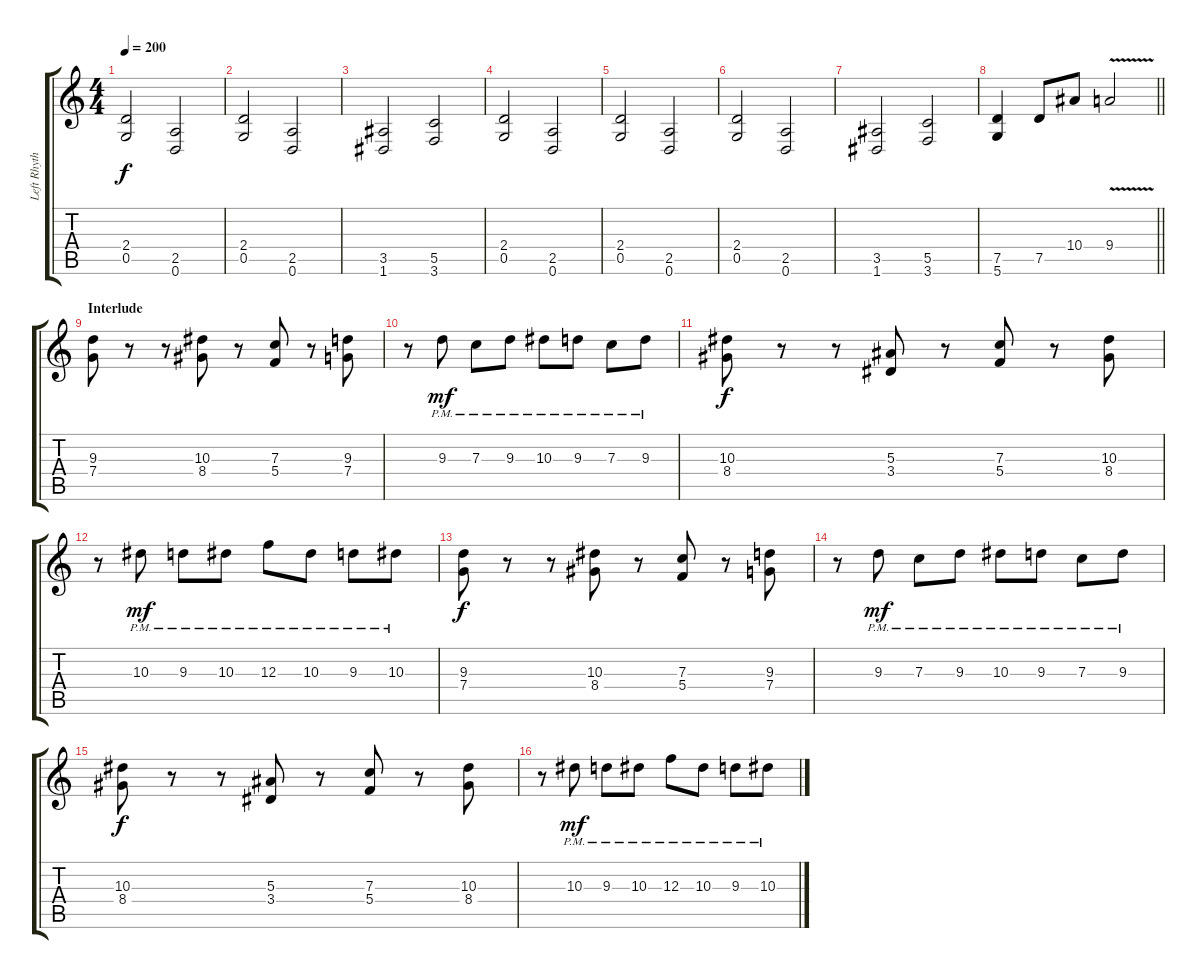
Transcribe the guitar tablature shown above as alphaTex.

\track ("Left Rhythm Gtr" "Left Rhyth") {instrument overdrivenguitar}
\staff {score tabs}
\tuning (D4 A3 F3 C3 G2 D2) {hide}
\ts (4 4)
\tempo 200
\clef g2
\ks c
(2.4 0.5).2{dy f} (2.5 0.6).2 |
(2.4 0.5).2 (2.5 0.6).2 |
(3.5 1.6).2 (5.5 3.6).2 |
(2.4 0.5).2 (2.5 0.6).2 |
(2.4 0.5).2 (2.5 0.6).2 |
(2.4 0.5).2 (2.5 0.6).2 |
(3.5 1.6).2 (5.5 3.6).2 |
\barLineRight lightlight
(7.5 5.6).4 7.5.8 10.4.8 9.4{v}.2 |
\section ("" "Interlude")
(9.3 7.4).8 r.8 r.8 (10.3 8.4).8 r.8 (7.3 5.4).8 r.8 (9.3 7.4).8 |
r.8 9.3{pm}.8{dy mf} 7.3{pm}.8 9.3{pm}.8 10.3{pm}.8 9.3{pm}.8 7.3{pm}.8 9.3{pm}.8 |
(10.3 8.4).8{dy f} r.8 r.8 (5.3 3.4).8 r.8 (7.3 5.4).8 r.8 (10.3 8.4).8 |
r.8 10.3{pm}.8{dy mf} 9.3{pm}.8 10.3{pm}.8 12.3{pm}.8 10.3{pm}.8 9.3{pm}.8 10.3{pm}.8 |
(9.3 7.4).8{dy f} r.8 r.8 (10.3 8.4).8 r.8 (7.3 5.4).8 r.8 (9.3 7.4).8 |
r.8 9.3{pm}.8{dy mf} 7.3{pm}.8 9.3{pm}.8 10.3{pm}.8 9.3{pm}.8 7.3{pm}.8 9.3{pm}.8 |
(10.3 8.4).8{dy f} r.8 r.8 (5.3 3.4).8 r.8 (7.3 5.4).8 r.8 (10.3 8.4).8 |
r.8 10.3{pm}.8{dy mf} 9.3{pm}.8 10.3{pm}.8 12.3{pm}.8 10.3{pm}.8 9.3{pm}.8 10.3{pm}.8
